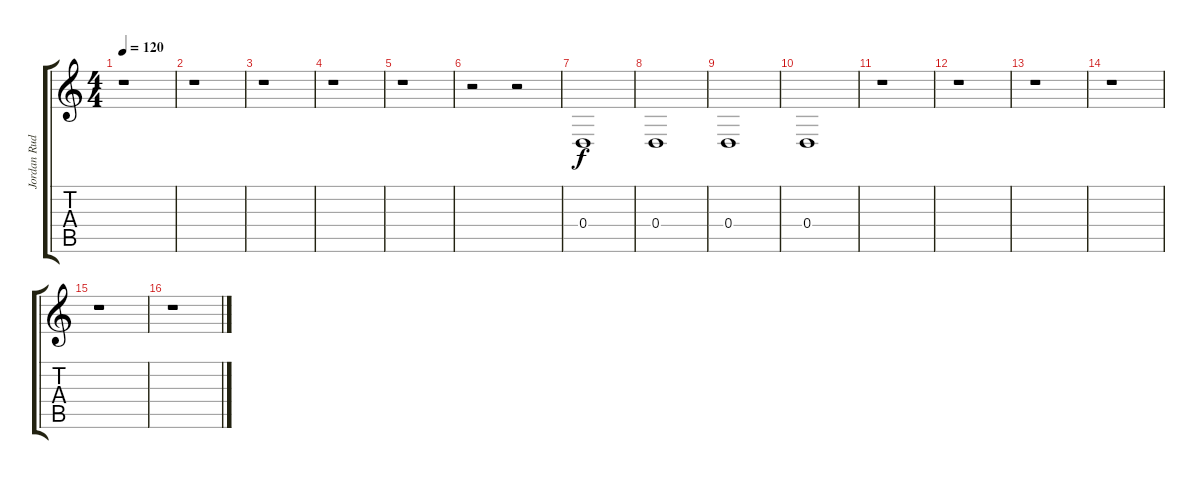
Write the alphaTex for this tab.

\track ("Jordan Rudess - Synthé 5" "Jordan Rud") {instrument stringensemble2}
\staff {score tabs}
\tuning (E4 B3 G3 D3 A2 E2) {hide}
\ts (4 4)
\tempo 120
\clef g2
\ks c
r.1{dy f instrument stringensemble2} |
r.1 |
r.1 |
r.1 |
r.1 |
r.2 r.2{volume 1} |
0.4.1{volume 4} |
0.4.1 |
0.4.1 |
0.4.1 |
r.1 |
r.1 |
r.1 |
r.1 |
r.1 |
r.1
